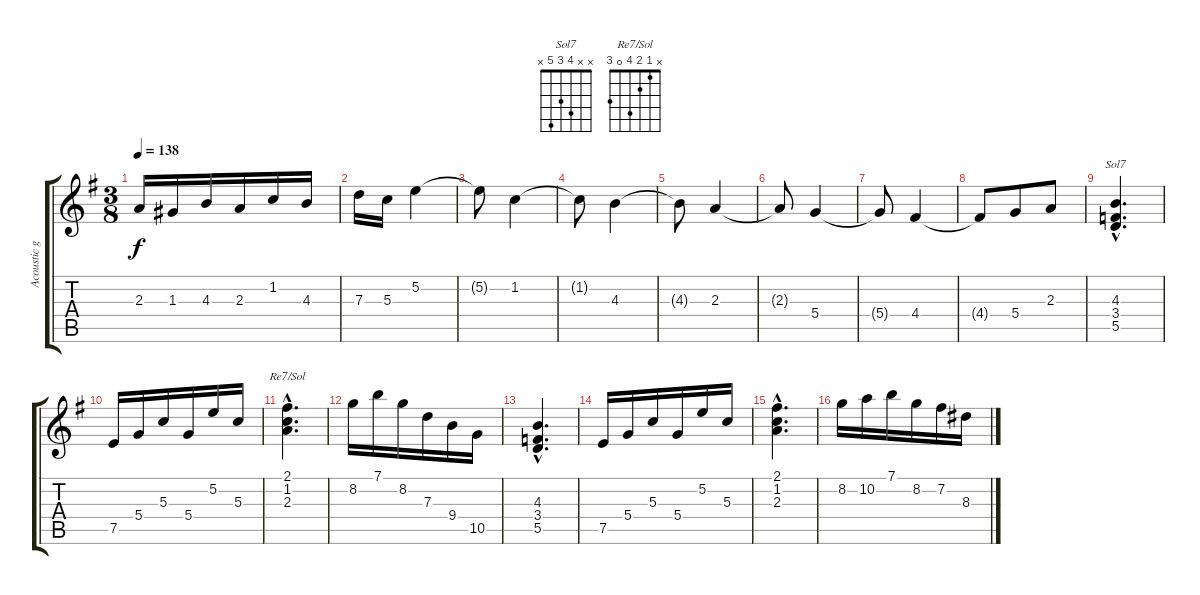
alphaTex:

\track ("Acoustic guitar 1" "Acoustic g") {instrument acousticguitarnylon}
\staff {score tabs}
\tuning (E4 B3 G3 D3 A2 E2) {hide}
\chord ("Sol7" x x 4 3 5 x)
\chord ("Re7/Sol" x 1 2 4 0 3)
\ts (3 8)
\tempo 138
\clef g2
\ks g
2.3.16{dy f} 1.3.16 4.3.16 2.3.16 1.2.16 4.3.16 |
7.3.16 5.3.16 5.2.4 |
5.2{t}.8 1.2.4 |
1.2{t}.8 4.3.4 |
4.3{t}.8 2.3.4 |
2.3{t}.8 5.4.4 |
5.4{t}.8 4.4.4 |
4.4{t}.8 5.4.8 2.3.8 |
(4.3{hac} 3.4{hac} 5.5{hac}).4{d ch "Sol7"} |
7.5.16 5.4.16 5.3.16 5.4.16 5.2.16 5.3.16 |
(2.1{hac} 1.2{hac} 2.3{hac}).4{d ch "Re7/Sol"} |
8.2.16 7.1.16 8.2.16 7.3.16 9.4.16 10.5.16 |
(4.3{hac} 3.4{hac} 5.5{hac}).4{d} |
7.5.16 5.4.16 5.3.16 5.4.16 5.2.16 5.3.16 |
(2.1{hac} 1.2{hac} 2.3{hac}).4{d} |
8.2.16 10.2.16 7.1.16 8.2.16 7.2.16 8.3.16
